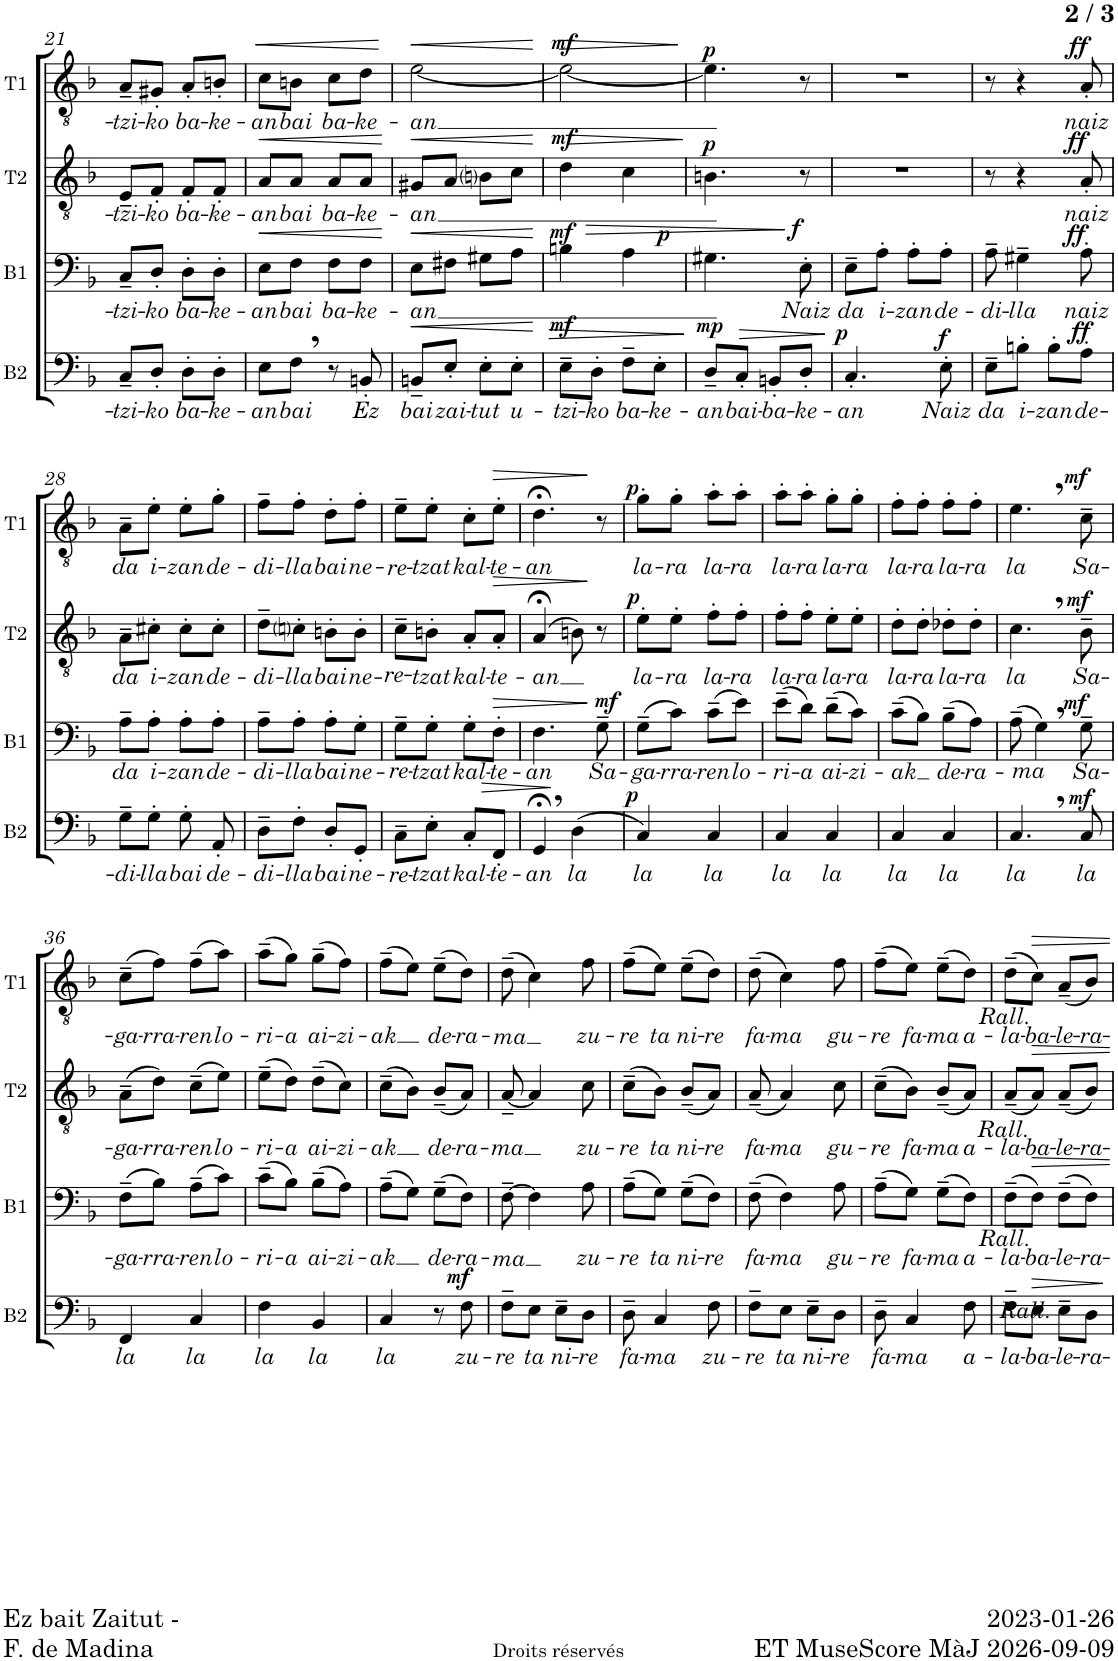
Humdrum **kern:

**kern	**text	**dynam	**kern	**text	**dynam	**kern	**text	**dynam	**kern	**text	**dynam
*part4	*part4	*part4	*part3	*part3	*part3	*part2	*part2	*part2	*part1	*part1	*part1
*staff4	*staff4	*staff4	*staff3	*staff3	*staff3	*staff2	*staff2	*staff2	*staff1	*staff1	*staff1
*I"Basse	*	*	*I"Baryton	*	*	*I"Ténor 2	*	*	*I"Ténor 1	*	*
*I'B2	*	*	*I'B1	*	*	*I'T2	*	*	*I'T1	*	*
!!LO:PB:g=z
*clefF4	*	*	*clefF4	*	*	*clefGv2	*	*	*clefGv2	*	*
*k[b-]	*	*	*k[b-]	*	*	*k[b-]	*	*	*k[b-]	*	*
*M2/4	*	*	*M2/4	*	*	*M2/4	*	*	*M2/4	*	*
=21	=21	=21	=21	=21	=21	=21	=21	=21	=21	=21	=21
!	!LO:LY:b	!	!	!LO:LY:b	!	!	!LO:LY:b	!	!	!LO:LY:b	!
8C~/L	-tzi-	.	8C~/L	-tzi-	.	8E~/L	-tzi-	.	8A~/L	-tzi-	.
!	!LO:LY:b	!	!	!LO:LY:b	!	!	!LO:LY:b	!	!	!LO:LY:b	!
8D'/J	-ko	.	8D'/J	-ko	.	8F'/J	-ko	.	8G#X'/J	-ko	.
!	!LO:LY:b	!	!	!LO:LY:b	!	!	!LO:LY:b	!	!	!LO:LY:b	!
8D'\L	ba-	.	8D'\L	ba-	.	8F'/L	ba-	.	8A'/L	ba-	.
!	!LO:LY:b	!	!	!LO:LY:b	!	!	!LO:LY:b	!	!	!LO:LY:b	!
8D'\J	-ke-	.	8D'\J	-ke-	.	8F'/J	-ke-	.	8Bn'/J	-ke-	.
=22	=22	=22	=22	=22	=22	=22	=22	=22	=22	=22	=22
!	!LO:LY:b	!	!	!LO:LY:b	!LO:HP:b	!	!LO:LY:b	!LO:HP:b	!	!LO:LY:b	!LO:HP:b
8E\L	-an	.	8E\L	-an	<	8A/L	-an	<	8c\L	-an	<
!	!LO:LY:b	!	!	!LO:LY:b	!	!	!LO:LY:b	!	!	!LO:LY:b	!
8F,\J	bai	.	8F\J	bai	.	8A/J	bai	.	8Bn\J	bai	.
!	!	!	!	!LO:LY:b	!	!	!LO:LY:b	!	!	!LO:LY:b	!
8r	.	.	8F\L	ba-	.	8A/L	ba-	.	8c\L	ba-	.
!	!LO:LY:b	!	!	!LO:LY:b	!	!	!LO:LY:b	!	!	!LO:LY:b	!
8BBn'/	Ez	.	8F\J	-ke-	.	8A/J	-ke-	.	8d\J	-ke-	.
.	.	.	.	.	[	.	.	[	.	.	[
=23	=23	=23	=23	=23	=23	=23	=23	=23	=23	=23	=23
!	!LO:LY:b	!LO:HP:b	!	!LO:LY:b	!LO:HP:b	!	!LO:LY:b	!LO:HP:b	!	!LO:LY:b	!LO:HP:b
8BBn~/L	bai	<	8E\L	-an	<	8G#X/L	-an	<	[<2e\	-an	<
!	!LO:LY:b	!	!	!	!	!	!	!	!	!	!
8E'/J	zai-	.	8F#X\J	.	.	8A/J	.	.	.	.	.
!	!LO:LY:b	!	!	!	!	!	!	!	!	!	!
8E'\L	-tut	.	8G#X\L	.	.	8Bni\L	.	.	.	.	.
!	!LO:LY:b	!	!	!	!	!	!	!	!	!	!
8E'\J	u-	.	8A\J	.	.	8c\J	.	.	.	.	.
.	.	[	.	.	[	.	.	[	.	.	[
=24	=24	=24	=24	=24	=24	=24	=24	=24	=24	=24	=24
!	!LO:LY:b	!LO:DY:a	!	!	!LO:DY:a	!	!	!LO:HP:b	!	!	!LO:HP:b
!	!	!	!	!	!	!	!	!LO:DY:n=1:a	!	!	!LO:DY:n=1:a
8E~\L	-tzi-	mf	4Bn\	.	mf	4d\	.	> mf	2e\_	.	> mf
!	!LO:LY:b	!LO:HP:b	!	!	!	!	!	!	!	!	!
8D'\J	-ko	>	.	.	.	.	.	.	.	.	.
!	!LO:LY:b	!	!	!	!LO:HP:b	!	!	!	!	!	!
8F~\L	ba-	.	4A\	.	>	4c\	.	.	.	.	.
!	!LO:LY:b	!	!	!	!	!	!	!	!	!	!
8E'\J	-ke-	.	.	.	.	.	.	.	.	.	.
=25	=25	=25	=25	=25	=25	=25	=25	=25	=25	=25	=25
!	!LO:LY:b	!LO:DY:a	!	!	!LO:DY:a	!	!	!LO:DY:a	!	!	!LO:DY:a
8D~/L	-an	mp	4.G#X\	.	p	4.Bn\	.	p	4.e\]	.	p
!	!LO:LY:b	!LO:HP:n=1:b	!	!	!	!	!	!	!	!	!
8C'/J	bai-	] >	.	.	.	.	.	.	.	.	.
!	!LO:LY:b	!	!	!	!	!	!	!	!	!	!
8BBn'/L	ba-	.	.	.	.	.	.	.	.	.	.
!	!LO:LY:b	!	!	!LO:LY:b	!LO:DY:n=1:a	!	!	!	!	!	!
8D'/J	-ke-	.	8E'\	Naiz	] f	8r	.	]	8r	.	]
.	.	]	.	.	.	.	.	.	.	.	.
=26	=26	=26	=26	=26	=26	=26	=26	=26	=26	=26	=26
!	!LO:LY:b	!LO:DY:a	!	!LO:LY:b	!	!	!	!	!	!	!
4.C'/	-an	p	8E~\L	da	.	2r	.	.	2r	.	.
!	!	!	!	!LO:LY:b	!	!	!	!	!	!	!
.	.	.	8A'\J	i-	.	.	.	.	.	.	.
!	!	!	!	!LO:LY:b	!	!	!	!	!	!	!
.	.	.	8A'\L	-zan	.	.	.	.	.	.	.
!	!LO:LY:b	!LO:DY:a	!	!LO:LY:b	!	!	!	!	!	!	!
8E'\	Naiz	f	8A'\J	de-	.	.	.	.	.	.	.
=27	=27	=27	=27	=27	=27	=27	=27	=27	=27	=27	=27
!	!LO:LY:b	!	!	!LO:LY:b	!	!	!	!	!	!	!
8E~\L	da	.	8A~\	-di-	.	8r	.	.	8r	.	.
!	!LO:LY:b	!	!	!LO:LY:b	!	!	!	!	!	!	!
8Bn'\J	i-	.	4G#X~\	-lla	.	4r	.	.	4r	.	.
!	!LO:LY:b	!	!	!	!	!	!	!	!	!	!
8B'\L	-zan	.	.	.	.	.	.	.	.	.	.
!	!LO:LY:b	!LO:DY:a	!	!LO:LY:b	!LO:DY:a	!	!LO:LY:b	!LO:DY:a	!	!LO:LY:b	!LO:DY:a
8A'\J	de-	ff	8A'\	naiz	ff	8A'/	naiz	ff	8A'/	naiz	ff
!!LO:LB:g=z
=28	=28	=28	=28	=28	=28	=28	=28	=28	=28	=28	=28
!	!LO:LY:b	!	!	!LO:LY:b	!	!	!LO:LY:b	!	!	!LO:LY:b	!
8G~\L	-di-	.	8A~\L	da	.	8A~\L	da	.	8A~\L	da	.
!	!LO:LY:b	!	!	!LO:LY:b	!	!	!LO:LY:b	!	!	!LO:LY:b	!
8G'\J	-lla	.	8A'\J	i-	.	8c#X'\J	i-	.	8e'\J	i-	.
!	!LO:LY:b	!	!	!LO:LY:b	!	!	!LO:LY:b	!	!	!LO:LY:b	!
8G'\	bai	.	8A'\L	-zan	.	8c#'\L	-zan	.	8e'\L	-zan	.
!	!LO:LY:b	!	!	!LO:LY:b	!	!	!LO:LY:b	!	!	!LO:LY:b	!
8AA'/	de-	.	8A'\J	de-	.	8c#'\J	de-	.	8g'\J	de-	.
=29	=29	=29	=29	=29	=29	=29	=29	=29	=29	=29	=29
!	!LO:LY:b	!	!	!LO:LY:b	!	!	!LO:LY:b	!	!	!LO:LY:b	!
8D~\L	-di-	.	8A~\L	-di-	.	8d~\L	-di-	.	8f~\L	-di-	.
!	!LO:LY:b	!	!	!LO:LY:b	!	!	!LO:LY:b	!	!	!LO:LY:b	!
8F'\J	-lla	.	8A'\J	-lla	.	8cni'\J	-lla	.	8f'\J	-lla	.
!	!LO:LY:b	!	!	!LO:LY:b	!	!	!LO:LY:b	!	!	!LO:LY:b	!
8D'/L	bai	.	8A'\L	bai	.	8Bn'\L	bai	.	8d'\L	bai	.
!	!LO:LY:b	!	!	!LO:LY:b	!	!	!LO:LY:b	!	!	!LO:LY:b	!
8GG'/J	ne-	.	8G'\J	ne-	.	8B'\J	ne-	.	8f'\J	ne-	.
=30	=30	=30	=30	=30	=30	=30	=30	=30	=30	=30	=30
!	!LO:LY:b	!	!	!LO:LY:b	!	!	!LO:LY:b	!	!	!LO:LY:b	!
8C~\L	-re-	.	8G~\L	-re-	.	8c~\L	-re-	.	8e~\L	-re-	.
!	!LO:LY:b	!	!	!LO:LY:b	!	!	!LO:LY:b	!	!	!LO:LY:b	!
8E'\J	-tzat	.	8G'\J	-tzat	.	8Bn'\J	-tzat	.	8e'\J	-tzat	.
!	!LO:LY:b	!	!	!LO:LY:b	!	!	!LO:LY:b	!	!	!LO:LY:b	!
8C'/L	kal-	.	8G'\L	kal-	.	8A'/L	kal-	.	8c'\L	kal-	.
!	!LO:LY:b	!LO:HP:b	!	!LO:LY:b	!LO:HP:b	!	!LO:LY:b	!LO:HP:b	!	!LO:LY:b	!LO:HP:b
8FF'/J	-te-	>	8F'\J	-te-	>	8A'/J	-te-	>	8e'\J	-te-	>
=31	=31	=31	=31	=31	=31	=31	=31	=31	=31	=31	=31
!	!LO:LY:b	!	!	!LO:LY:b	!	!	!LO:LY:b	!	!	!LO:LY:b	!
4GG;<,/	-an	.	4.F\	-an	.	(4A;</	-an	.	4.d;<\	-an	.
!	!LO:LY:b	!	!	!	!	!	!	!	!	!	!
(4D\	la	]	.	.	.	8Bn\)	.	.	.	.	.
!	!	!	!	!LO:LY:b	!LO:DY:n=1:a	!	!	!	!	!	!
.	.	.	8G~\	Sa-	] mf	8r	.	]	8r	.	]
=32	=32	=32	=32	=32	=32	=32	=32	=32	=32	=32	=32
!	!LO:LY:b	!LO:DY:a	!	!LO:LY:b	!	!	!LO:LY:b	!LO:DY:a	!	!LO:LY:b	!LO:DY:a
4C/)	la	p	(8G~\L	-ga-	.	8e'\L	la-	p	8g'\L	la-	p
!	!	!	!	!LO:LY:b	!	!	!LO:LY:b	!	!	!LO:LY:b	!
.	.	.	8c\J)	-rra-	.	8e'\J	-ra	.	8g'\J	-ra	.
!	!LO:LY:b	!	!	!LO:LY:b	!	!	!LO:LY:b	!	!	!LO:LY:b	!
4C/	la	.	(8c~\L	-ren	.	8f'\L	la-	.	8a'\L	la-	.
!	!	!	!	!LO:LY:b	!	!	!LO:LY:b	!	!	!LO:LY:b	!
.	.	.	8e\J)	lo-	.	8f'\J	-ra	.	8a'\J	-ra	.
=33	=33	=33	=33	=33	=33	=33	=33	=33	=33	=33	=33
!	!LO:LY:b	!	!	!LO:LY:b	!	!	!LO:LY:b	!	!	!LO:LY:b	!
4C/	la	.	(8e~\L	-ri-	.	8f'\L	la-	.	8a'\L	la-	.
!	!	!	!	!LO:LY:b	!	!	!LO:LY:b	!	!	!LO:LY:b	!
.	.	.	8d\J)	-a	.	8f'\J	-ra	.	8a'\J	-ra	.
!	!LO:LY:b	!	!	!LO:LY:b	!	!	!LO:LY:b	!	!	!LO:LY:b	!
4C/	la	.	(8d~\L	ai-	.	8e'\L	la-	.	8g'\L	la-	.
!	!	!	!	!LO:LY:b	!	!	!LO:LY:b	!	!	!LO:LY:b	!
.	.	.	8c\J)	-zi-	.	8e'\J	-ra	.	8g'\J	-ra	.
=34	=34	=34	=34	=34	=34	=34	=34	=34	=34	=34	=34
!	!LO:LY:b	!	!	!LO:LY:b	!	!	!LO:LY:b	!	!	!LO:LY:b	!
4C/	la	.	(8c~\L	-ak	.	8d'\L	la-	.	8f'\L	la-	.
!	!	!	!	!	!	!	!LO:LY:b	!	!	!LO:LY:b	!
.	.	.	8B-\J)	.	.	8d'\J	-ra	.	8f'\J	-ra	.
!	!LO:LY:b	!	!	!LO:LY:b	!	!	!LO:LY:b	!	!	!LO:LY:b	!
4C/	la	.	(8B-~\L	de-	.	8d-X'\L	la-	.	8f'\L	la-	.
!	!	!	!	!LO:LY:b	!	!	!LO:LY:b	!	!	!LO:LY:b	!
.	.	.	8A\J)	-ra-	.	8d-'\J	-ra	.	8f'\J	-ra	.
=35	=35	=35	=35	=35	=35	=35	=35	=35	=35	=35	=35
!	!LO:LY:b	!	!	!LO:LY:b	!	!	!LO:LY:b	!	!	!LO:LY:b	!
4.C,/	la	.	(8A~\	-ma	.	4.c,\	la	.	4.e,\	la	.
.	.	.	4G,\)	.	.	.	.	.	.	.	.
!	!LO:LY:b	!LO:DY:a	!	!LO:LY:b	!LO:DY:a	!	!LO:LY:b	!LO:DY:a	!	!LO:LY:b	!LO:DY:a
8C/	la	mf	8G~\	Sa-	mf	8B-~\	Sa-	mf	8c~\	Sa-	mf
!!LO:LB:g=z
=36	=36	=36	=36	=36	=36	=36	=36	=36	=36	=36	=36
!	!LO:LY:b	!	!	!LO:LY:b	!	!	!LO:LY:b	!	!	!LO:LY:b	!
4FF/	la	.	(8F~\L	-ga-	.	(8A~\L	-ga-	.	(8c~\L	-ga-	.
!	!	!	!	!LO:LY:b	!	!	!LO:LY:b	!	!	!LO:LY:b	!
.	.	.	8B-\J)	-rra-	.	8d\J)	-rra-	.	8f\J)	-rra-	.
!	!LO:LY:b	!	!	!LO:LY:b	!	!	!LO:LY:b	!	!	!LO:LY:b	!
4C/	la	.	(8A~\L	-ren	.	(8c~\L	-ren	.	(8f~\L	-ren	.
!	!	!	!	!LO:LY:b	!	!	!LO:LY:b	!	!	!LO:LY:b	!
.	.	.	8c\J)	lo-	.	8e\J)	lo-	.	8a\J)	lo-	.
=37	=37	=37	=37	=37	=37	=37	=37	=37	=37	=37	=37
!	!LO:LY:b	!	!	!LO:LY:b	!	!	!LO:LY:b	!	!	!LO:LY:b	!
4F\	la	.	(8c~\L	-ri-	.	(8e~\L	-ri-	.	(8a~\L	-ri-	.
!	!	!	!	!LO:LY:b	!	!	!LO:LY:b	!	!	!LO:LY:b	!
.	.	.	8B-\J)	-a	.	8d\J)	-a	.	8g\J)	-a	.
!	!LO:LY:b	!	!	!LO:LY:b	!	!	!LO:LY:b	!	!	!LO:LY:b	!
4BB-/	la	.	(8B-~\L	ai-	.	(8d~\L	ai-	.	(8g~\L	ai-	.
!	!	!	!	!LO:LY:b	!	!	!LO:LY:b	!	!	!LO:LY:b	!
.	.	.	8A\J)	-zi-	.	8c\J)	-zi-	.	8f\J)	-zi-	.
=38	=38	=38	=38	=38	=38	=38	=38	=38	=38	=38	=38
!	!LO:LY:b	!	!	!LO:LY:b	!	!	!LO:LY:b	!	!	!LO:LY:b	!
4C/	la	.	(8A~\L	-ak	.	(8c~\L	-ak	.	(8f~\L	-ak	.
.	.	.	8G\J)	.	.	8B-\J)	.	.	8e\J)	.	.
!	!	!	!	!LO:LY:b	!	!	!LO:LY:b	!	!	!LO:LY:b	!
8r	.	.	(8G~\L	de-	.	(8B-~/L	de-	.	(8e~\L	de-	.
!	!LO:LY:b	!LO:DY:a	!	!LO:LY:b	!	!	!LO:LY:b	!	!	!LO:LY:b	!
8F\	zu-	mf	8F\J)	-ra-	.	8A/J)	-ra-	.	8d\J)	-ra-	.
=39	=39	=39	=39	=39	=39	=39	=39	=39	=39	=39	=39
!	!LO:LY:b	!	!	!LO:LY:b	!	!	!LO:LY:b	!	!	!LO:LY:b	!
8F~\L	-re	.	[8F~\	-ma	.	[8A~/	-ma	.	(8d~\	-ma	.
!	!LO:LY:b	!	!	!	!	!	!	!	!	!	!
8E\J	ta	.	4F\]	.	.	4A/]	.	.	4c\)	.	.
!	!LO:LY:b	!	!	!	!	!	!	!	!	!	!
8E~\L	ni-	.	.	.	.	.	.	.	.	.	.
!	!LO:LY:b	!	!	!LO:LY:b	!	!	!LO:LY:b	!	!	!LO:LY:b	!
8D\J	-re	.	8A\	zu-	.	8c\	zu-	.	8f\	zu-	.
=40	=40	=40	=40	=40	=40	=40	=40	=40	=40	=40	=40
!	!LO:LY:b	!	!	!LO:LY:b	!	!	!LO:LY:b	!	!	!LO:LY:b	!
8D~\	fa-	.	(8A~\L	-re	.	(8c~\L	-re	.	(8f~\L	-re	.
!	!LO:LY:b	!	!	!LO:LY:b	!	!	!LO:LY:b	!	!	!LO:LY:b	!
4C/	-ma	.	8G\J)	ta	.	8B-\J)	ta	.	8e\J)	ta	.
!	!	!	!	!LO:LY:b	!	!	!LO:LY:b	!	!	!LO:LY:b	!
.	.	.	(8G~\L	ni-	.	(8B-~/L	ni-	.	(8e~\L	ni-	.
!	!LO:LY:b	!	!	!LO:LY:b	!	!	!LO:LY:b	!	!	!LO:LY:b	!
8F\	zu-	.	8F\J)	-re	.	8A/J)	-re	.	8d\J)	-re	.
=41	=41	=41	=41	=41	=41	=41	=41	=41	=41	=41	=41
!	!LO:LY:b	!	!	!LO:LY:b	!	!	!LO:LY:b	!	!	!LO:LY:b	!
8F~\L	-re	.	(8F~\	fa-	.	(8A~/	fa-	.	(8d~\	fa-	.
!	!LO:LY:b	!	!	!LO:LY:b	!	!	!LO:LY:b	!	!	!LO:LY:b	!
8E\J	ta	.	4F\)	-ma	.	4A/)	-ma	.	4c\)	-ma	.
!	!LO:LY:b	!	!	!	!	!	!	!	!	!	!
8E~\L	ni-	.	.	.	.	.	.	.	.	.	.
!	!LO:LY:b	!	!	!LO:LY:b	!	!	!LO:LY:b	!	!	!LO:LY:b	!
8D\J	-re	.	8A\	gu-	.	8c\	gu-	.	8f\	gu-	.
=42	=42	=42	=42	=42	=42	=42	=42	=42	=42	=42	=42
!	!LO:LY:b	!	!	!LO:LY:b	!	!	!LO:LY:b	!	!	!LO:LY:b	!
8D~\	fa-	.	(8A~\L	-re	.	(8c~\L	-re	.	(8f~\L	-re	.
!	!LO:LY:b	!	!	!LO:LY:b	!	!	!LO:LY:b	!	!	!LO:LY:b	!
4C/	-ma	.	8G\J)	fa-	.	8B-\J)	fa-	.	8e\J)	fa-	.
!	!	!	!	!LO:LY:b	!	!	!LO:LY:b	!	!	!LO:LY:b	!
.	.	.	(8G~\L	-ma	.	(8B-~/L	-ma	.	(8e~\L	-ma	.
!	!LO:LY:b	!	!	!LO:LY:b	!	!	!LO:LY:b	!	!	!LO:LY:b	!
8F\	a-	.	8F\J)	a-	.	8A/J)	a-	.	8d\J)	a-	.
=43	=43	=43	=43	=43	=43	=43	=43	=43	=43	=43	=43
!	!	!	!	!	!	!	!	!	!LO:TX:b:i:t=Rall.	!	!
!	!	!	!	!	!	!LO:TX:b:i:t=Rall.	!	!	!	!	!
!	!	!	!LO:TX:b:i:t=Rall.	!	!	!	!	!	!	!	!
!LO:TX:b:i:t=Rall.	!	!	!	!	!	!	!	!	!	!	!
!	!LO:LY:b	!	!	!LO:LY:b	!	!	!LO:LY:b	!	!	!LO:LY:b	!
8F~\L	-la-	.	(8F~\L	-la-	.	(8A~/L	-la-	.	(8d~\L	-la-	.
!	!LO:LY:b	!LO:HP:b	!	!LO:LY:b	!	!	!LO:LY:b	!	!	!LO:LY:b	!
8E\J	-ba-	>	8F\J)	-ba-	.	8A/J)	-ba-	.	8c\J)	-ba-	.
!	!LO:LY:b	!	!	!LO:LY:b	!	!	!LO:LY:b	!	!	!LO:LY:b	!
8E~\L	-le-	.	(8F~\L	-le-	.	(8A~/L	-le-	.	(8A~/L	-le-	.
!	!LO:LY:b	!	!	!LO:LY:b	!	!	!LO:LY:b	!	!	!LO:LY:b	!
8D\J	-ra-	.	8F\J)	-ra-	.	8B-/J)	-ra-	.	8B-/J)	-ra-	.
.	.	]	.	.	.	.	.	.	.	.	.
=	=	=	=	=	=	=	=	=	=	=	=
*-	*-	*-	*-	*-	*-	*-	*-	*-	*-	*-	*-
